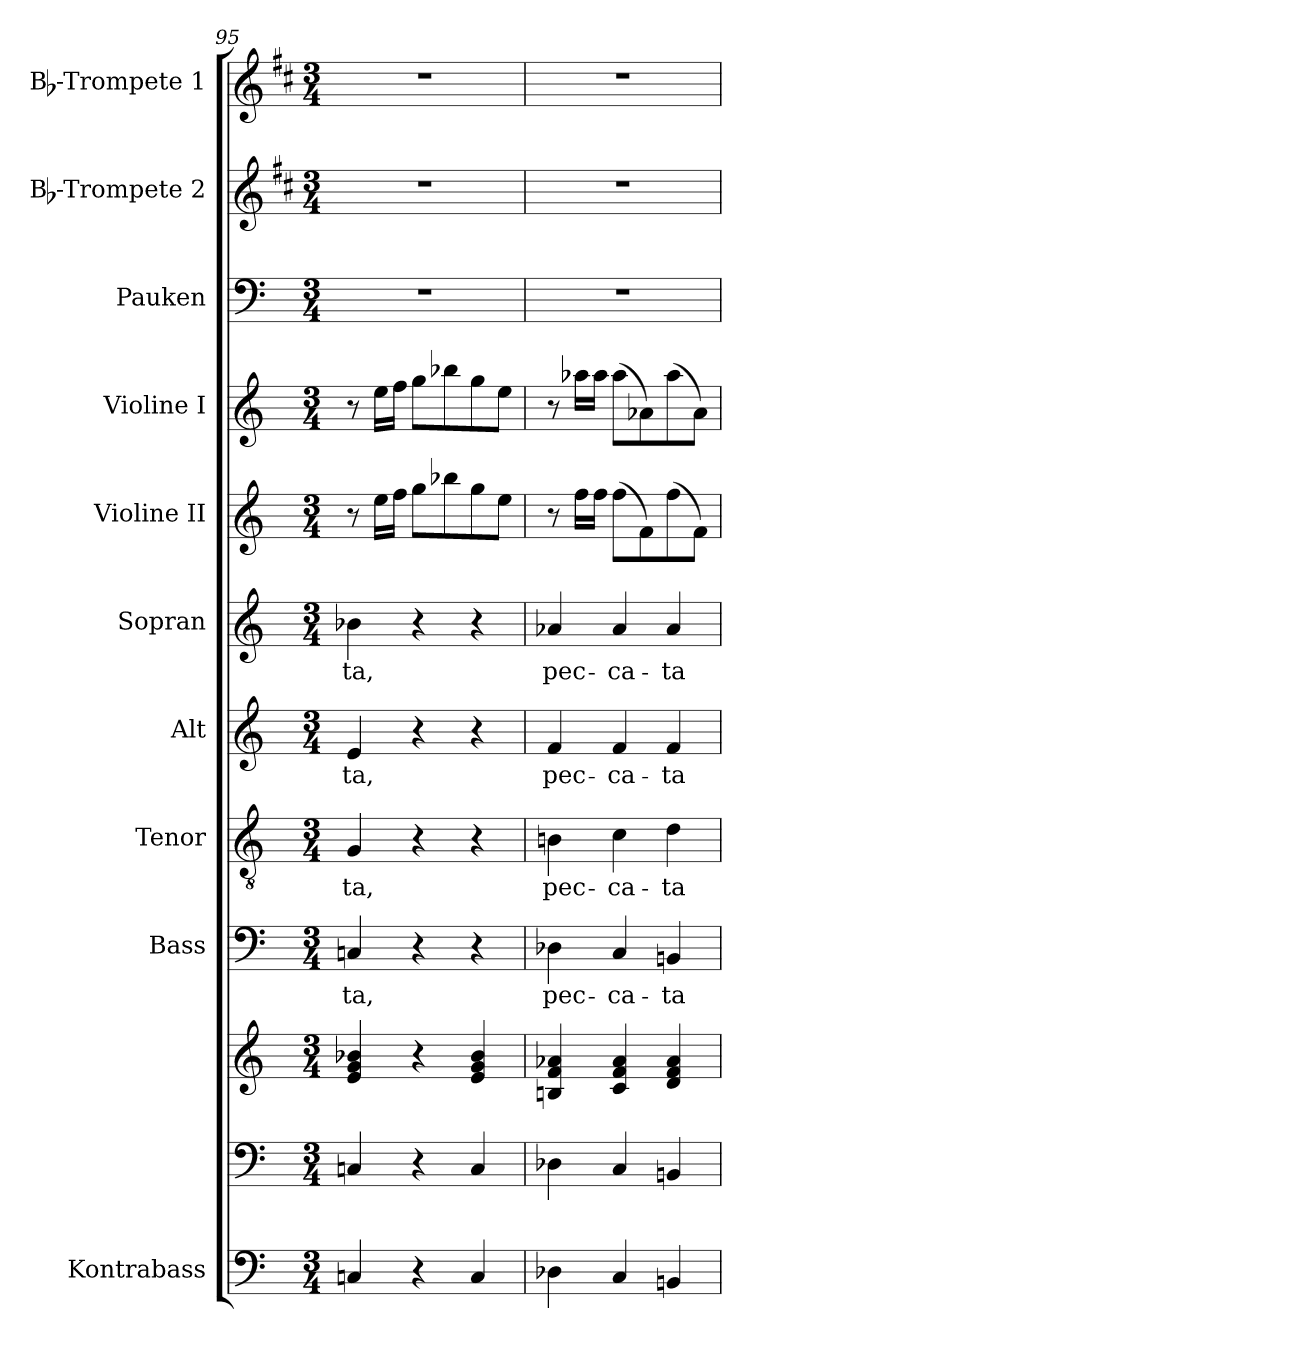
**kern	**kern	**kern	**kern	**text	**kern	**text	**kern	**text	**kern	**text	**kern	**kern	**kern	**kern	**kern
*part11	*part10	*part10	*part9	*part9	*part8	*part8	*part7	*part7	*part6	*part6	*part5	*part4	*part3	*part2	*part1
*staff12	*staff11	*staff10	*staff9	*staff9	*staff8	*staff8	*staff7	*staff7	*staff6	*staff6	*staff5	*staff4	*staff3	*staff2	*staff1
*I"Kontrabass	*	*	*I"Bass	*	*I"Tenor	*	*I"Alt	*	*I"Sopran	*	*I"Violine II	*I"Violine I	*I"Pauken	*I"Bb-Trompete 2	*I"Bb-Trompete 1
*I'Kb.	*	*	*I'B.	*	*I'T.	*	*I'A.	*	*I'S.	*	*I'Vl. II	*I'Vl. I	*I'Pk.	*I'Bb Trp. 2	*I'Bb Trp. 1
*clefF4	*clefF4	*clefG2	*clefF4	*	*clefGv2	*	*clefG2	*	*clefG2	*	*clefG2	*clefG2	*clefF4	*clefG2	*clefG2
*ITrd7c12	*	*	*	*	*	*	*	*	*	*	*	*	*	*ITrd1c2	*ITrd1c2
*k[]	*k[]	*k[]	*k[]	*	*k[]	*	*k[]	*	*k[]	*	*k[]	*k[]	*k[]	*k[]	*k[]
*C:	*C:	*C:	*C:	*	*C:	*	*C:	*	*C:	*	*C:	*C:	*C:	*C:	*C:
*M3/4	*M3/4	*M3/4	*M3/4	*	*M3/4	*	*M3/4	*	*M3/4	*	*M3/4	*M3/4	*M3/4	*M3/4	*M3/4
=95	=95	=95	=95	=95	=95	=95	=95	=95	=95	=95	=95	=95	=95	=95	=95
!	!	!	!	!LO:LY:b	!	!LO:LY:b	!	!LO:LY:b	!	!LO:LY:b	!	!	!	!	!
4CCn/	4Cn/	4e/ 4g/ 4b-X/	4Cn/	-ta,	4G/	-ta,	4e/	-ta,	4b-X\	-ta,	8r	8r	2.r	2.r	2.r
.	.	.	.	.	.	.	.	.	.	.	16ee\LL	16ee\LL	.	.	.
.	.	.	.	.	.	.	.	.	.	.	16ff\JJ	16ff\JJ	.	.	.
4r	4r	4r	4r	.	4r	.	4r	.	4r	.	8gg\L	8gg\L	.	.	.
.	.	.	.	.	.	.	.	.	.	.	8bb-X\	8bb-X\	.	.	.
4CC/	4C/	4e/ 4g/ 4b-/	4r	.	4r	.	4r	.	4r	.	8gg\	8gg\	.	.	.
.	.	.	.	.	.	.	.	.	.	.	8ee\J	8ee\J	.	.	.
!!LO:PB:g=z
=96	=96	=96	=96	=96	=96	=96	=96	=96	=96	=96	=96	=96	=96	=96	=96
!	!	!	!	!LO:LY:b	!	!LO:LY:b	!	!LO:LY:b	!	!LO:LY:b	!	!	!	!	!
4DD-X\	4D-X\	4Bn/ 4f/ 4a-X/	4D-X\	pec-	4Bn\	pec-	4f/	pec-	4a-X/	pec-	8r	8r	2.r	2.r	2.r
.	.	.	.	.	.	.	.	.	.	.	16ff\LL	16aa-X\LL	.	.	.
.	.	.	.	.	.	.	.	.	.	.	16ff\JJ	16aa-\JJ	.	.	.
!	!	!	!	!LO:LY:b	!	!LO:LY:b	!	!LO:LY:b	!	!LO:LY:b	!	!	!	!	!
4CC/	4C/	4c/ 4f/ 4a-/	4C/	-ca-	4c\	-ca-	4f/	-ca-	4a-/	-ca-	(>8ff\L	(>8aa-\L	.	.	.
.	.	.	.	.	.	.	.	.	.	.	8f\)	8a-X\)	.	.	.
!	!	!	!	!LO:LY:b	!	!LO:LY:b	!	!LO:LY:b	!	!LO:LY:b	!	!	!	!	!
4BBBn/	4BBn/	4d/ 4f/ 4a-/	4BBn/	-ta	4d\	-ta	4f/	-ta	4a-/	-ta	(>8ff\	(>8aa-\	.	.	.
.	.	.	.	.	.	.	.	.	.	.	8f\J)	8a-\J)	.	.	.
=	=	=	=	=	=	=	=	=	=	=	=	=	=	=	=
*-	*-	*-	*-	*-	*-	*-	*-	*-	*-	*-	*-	*-	*-	*-	*-
